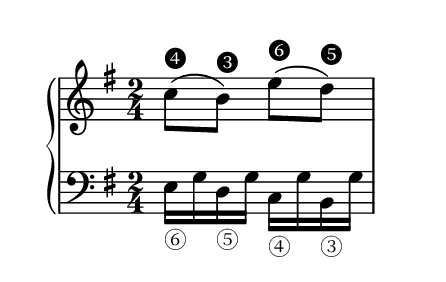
\version "2.22.2"
\include "../../stylesheets/annotation.ly"
\paper {
  page-breaking = #ly:one-line-auto-height-breaking
}

\include "../../stylesheets/typography.ly"
\score {
  \new PianoStaff <<
    \new Staff \relative g' {
      \clef "treble" \time 2/4 \key g \major
      c8 \mfa ( b \mmi ) e \mla ( d \mso )
    }
    \new Staff \relative g {
      \clef "bass" \time 2/4 \key g \major
      e16 \bla g d \bso g c, \bfa g' b, \bmi g'
    }
  >>
}
